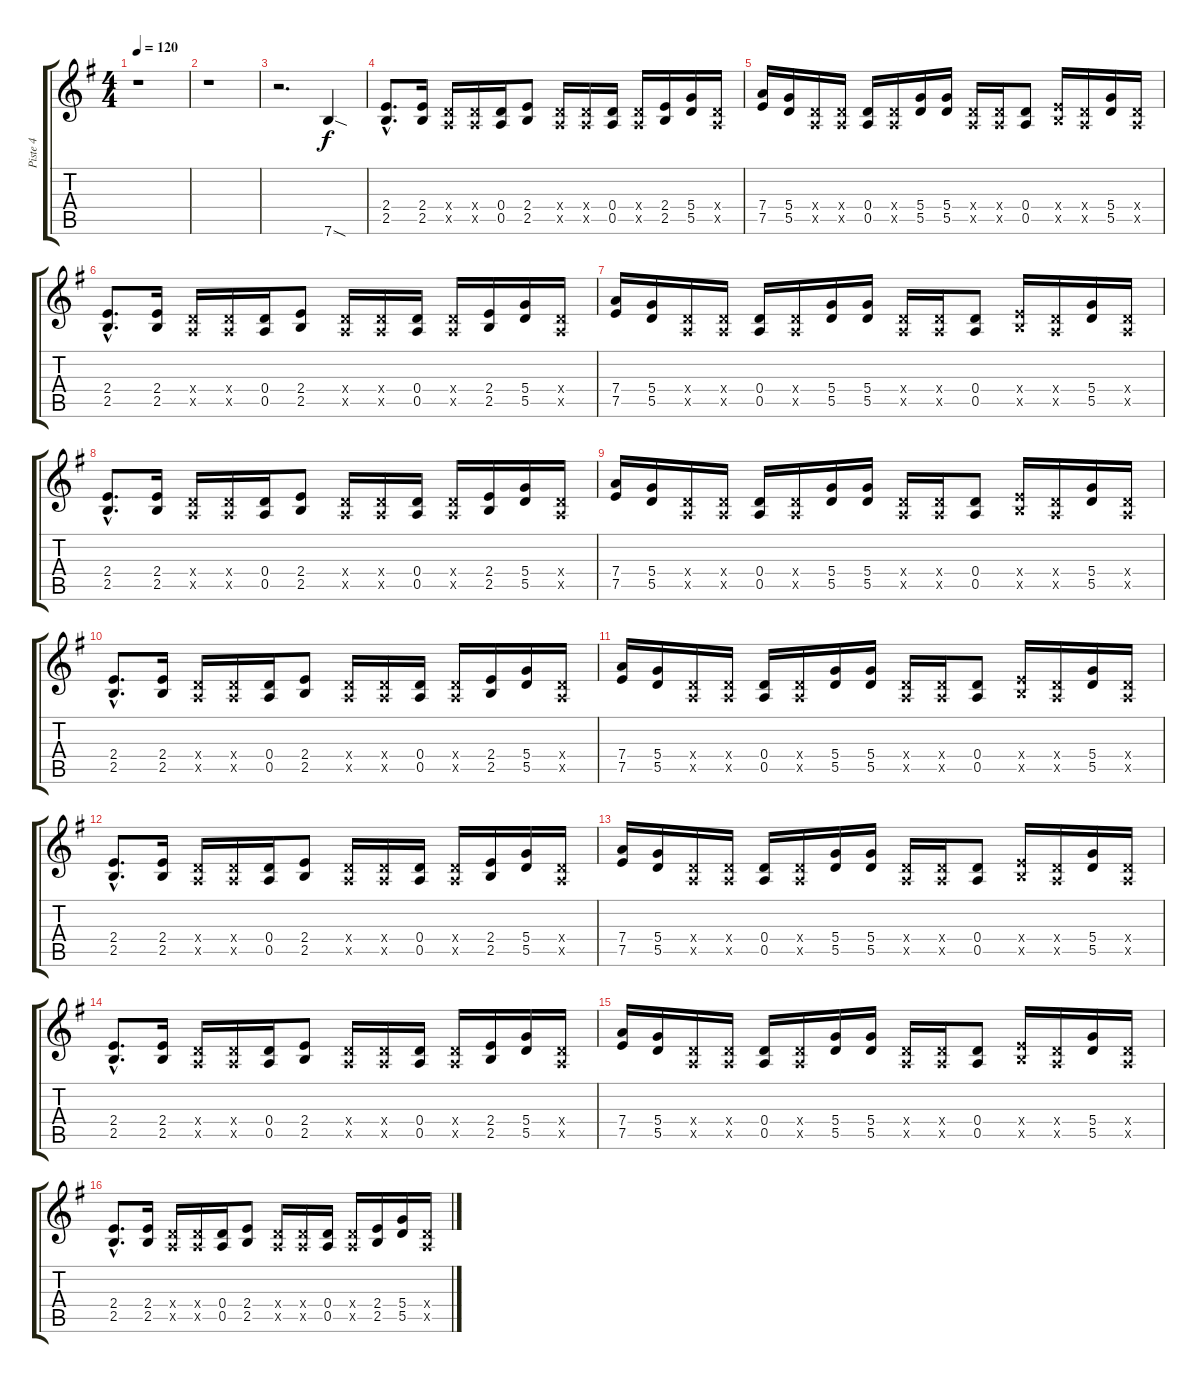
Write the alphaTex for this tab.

\track ("Piste 4" "Piste 4") {instrument overdrivenguitar}
\staff {score tabs}
\tuning (E4 B3 G3 D3 A2 E2) {hide}
\ts (4 4)
\tempo 120
\clef g2
\ks eminor
r.1{dy f instrument overdrivenguitar} |
r.1 |
r.2{d} 7.6{sod}.4 |
(2.4{hac} 2.5{hac}).8{d} (2.4 2.5).16 (0.4{x} 0.5{x}).16 (0.4{x} 0.5{x}).16 (0.4 0.5).16 (2.4 2.5).8 (0.4{x} 0.5{x}).16 (0.4{x} 0.5{x}).16 (0.4 0.5).16 (0.4{x} 0.5{x}).16 (2.4 2.5).16 (5.4 5.5).16 (0.4{x} 0.5{x}).16 |
(7.4 7.5).16 (5.4 5.5).16 (0.4{x} 0.5{x}).16 (0.4{x} 0.5{x}).16 (0.4 0.5).16 (0.4{x} 0.5{x}).16 (5.4 5.5).16 (5.4 5.5).16 (0.4{x} 0.5{x}).16 (0.4{x} 0.5{x}).16 (0.4 0.5).8 (2.4{x} 2.5{x}).16 (0.4{x} 0.5{x}).16 (5.4 5.5).16 (0.4{x} 0.5{x}).16 |
(2.4{hac} 2.5{hac}).8{d} (2.4 2.5).16 (0.4{x} 0.5{x}).16 (0.4{x} 0.5{x}).16 (0.4 0.5).16 (2.4 2.5).8 (0.4{x} 0.5{x}).16 (0.4{x} 0.5{x}).16 (0.4 0.5).16 (0.4{x} 0.5{x}).16 (2.4 2.5).16 (5.4 5.5).16 (0.4{x} 0.5{x}).16 |
(7.4 7.5).16 (5.4 5.5).16 (0.4{x} 0.5{x}).16 (0.4{x} 0.5{x}).16 (0.4 0.5).16 (0.4{x} 0.5{x}).16 (5.4 5.5).16 (5.4 5.5).16 (0.4{x} 0.5{x}).16 (0.4{x} 0.5{x}).16 (0.4 0.5).8 (2.4{x} 2.5{x}).16 (0.4{x} 0.5{x}).16 (5.4 5.5).16 (0.4{x} 0.5{x}).16 |
(2.4{hac} 2.5{hac}).8{d} (2.4 2.5).16 (0.4{x} 0.5{x}).16 (0.4{x} 0.5{x}).16 (0.4 0.5).16 (2.4 2.5).8 (0.4{x} 0.5{x}).16 (0.4{x} 0.5{x}).16 (0.4 0.5).16 (0.4{x} 0.5{x}).16 (2.4 2.5).16 (5.4 5.5).16 (0.4{x} 0.5{x}).16 |
(7.4 7.5).16 (5.4 5.5).16 (0.4{x} 0.5{x}).16 (0.4{x} 0.5{x}).16 (0.4 0.5).16 (0.4{x} 0.5{x}).16 (5.4 5.5).16 (5.4 5.5).16 (0.4{x} 0.5{x}).16 (0.4{x} 0.5{x}).16 (0.4 0.5).8 (2.4{x} 2.5{x}).16 (0.4{x} 0.5{x}).16 (5.4 5.5).16 (0.4{x} 0.5{x}).16 |
(2.4{hac} 2.5{hac}).8{d} (2.4 2.5).16 (0.4{x} 0.5{x}).16 (0.4{x} 0.5{x}).16 (0.4 0.5).16 (2.4 2.5).8 (0.4{x} 0.5{x}).16 (0.4{x} 0.5{x}).16 (0.4 0.5).16 (0.4{x} 0.5{x}).16 (2.4 2.5).16 (5.4 5.5).16 (0.4{x} 0.5{x}).16 |
(7.4 7.5).16 (5.4 5.5).16 (0.4{x} 0.5{x}).16 (0.4{x} 0.5{x}).16 (0.4 0.5).16 (0.4{x} 0.5{x}).16 (5.4 5.5).16 (5.4 5.5).16 (0.4{x} 0.5{x}).16 (0.4{x} 0.5{x}).16 (0.4 0.5).8 (2.4{x} 2.5{x}).16 (0.4{x} 0.5{x}).16 (5.4 5.5).16 (0.4{x} 0.5{x}).16 |
(2.4{hac} 2.5{hac}).8{d} (2.4 2.5).16 (0.4{x} 0.5{x}).16 (0.4{x} 0.5{x}).16 (0.4 0.5).16 (2.4 2.5).8 (0.4{x} 0.5{x}).16 (0.4{x} 0.5{x}).16 (0.4 0.5).16 (0.4{x} 0.5{x}).16 (2.4 2.5).16 (5.4 5.5).16 (0.4{x} 0.5{x}).16 |
(7.4 7.5).16 (5.4 5.5).16 (0.4{x} 0.5{x}).16 (0.4{x} 0.5{x}).16 (0.4 0.5).16 (0.4{x} 0.5{x}).16 (5.4 5.5).16 (5.4 5.5).16 (0.4{x} 0.5{x}).16 (0.4{x} 0.5{x}).16 (0.4 0.5).8 (2.4{x} 2.5{x}).16 (0.4{x} 0.5{x}).16 (5.4 5.5).16 (0.4{x} 0.5{x}).16 |
(2.4{hac} 2.5{hac}).8{d} (2.4 2.5).16 (0.4{x} 0.5{x}).16 (0.4{x} 0.5{x}).16 (0.4 0.5).16 (2.4 2.5).8 (0.4{x} 0.5{x}).16 (0.4{x} 0.5{x}).16 (0.4 0.5).16 (0.4{x} 0.5{x}).16 (2.4 2.5).16 (5.4 5.5).16 (0.4{x} 0.5{x}).16 |
(7.4 7.5).16 (5.4 5.5).16 (0.4{x} 0.5{x}).16 (0.4{x} 0.5{x}).16 (0.4 0.5).16 (0.4{x} 0.5{x}).16 (5.4 5.5).16 (5.4 5.5).16 (0.4{x} 0.5{x}).16 (0.4{x} 0.5{x}).16 (0.4 0.5).8 (2.4{x} 2.5{x}).16 (0.4{x} 0.5{x}).16 (5.4 5.5).16 (0.4{x} 0.5{x}).16 |
(2.4{hac} 2.5{hac}).8{d} (2.4 2.5).16 (0.4{x} 0.5{x}).16 (0.4{x} 0.5{x}).16 (0.4 0.5).16 (2.4 2.5).8 (0.4{x} 0.5{x}).16 (0.4{x} 0.5{x}).16 (0.4 0.5).16 (0.4{x} 0.5{x}).16 (2.4 2.5).16 (5.4 5.5).16 (0.4{x} 0.5{x}).16
